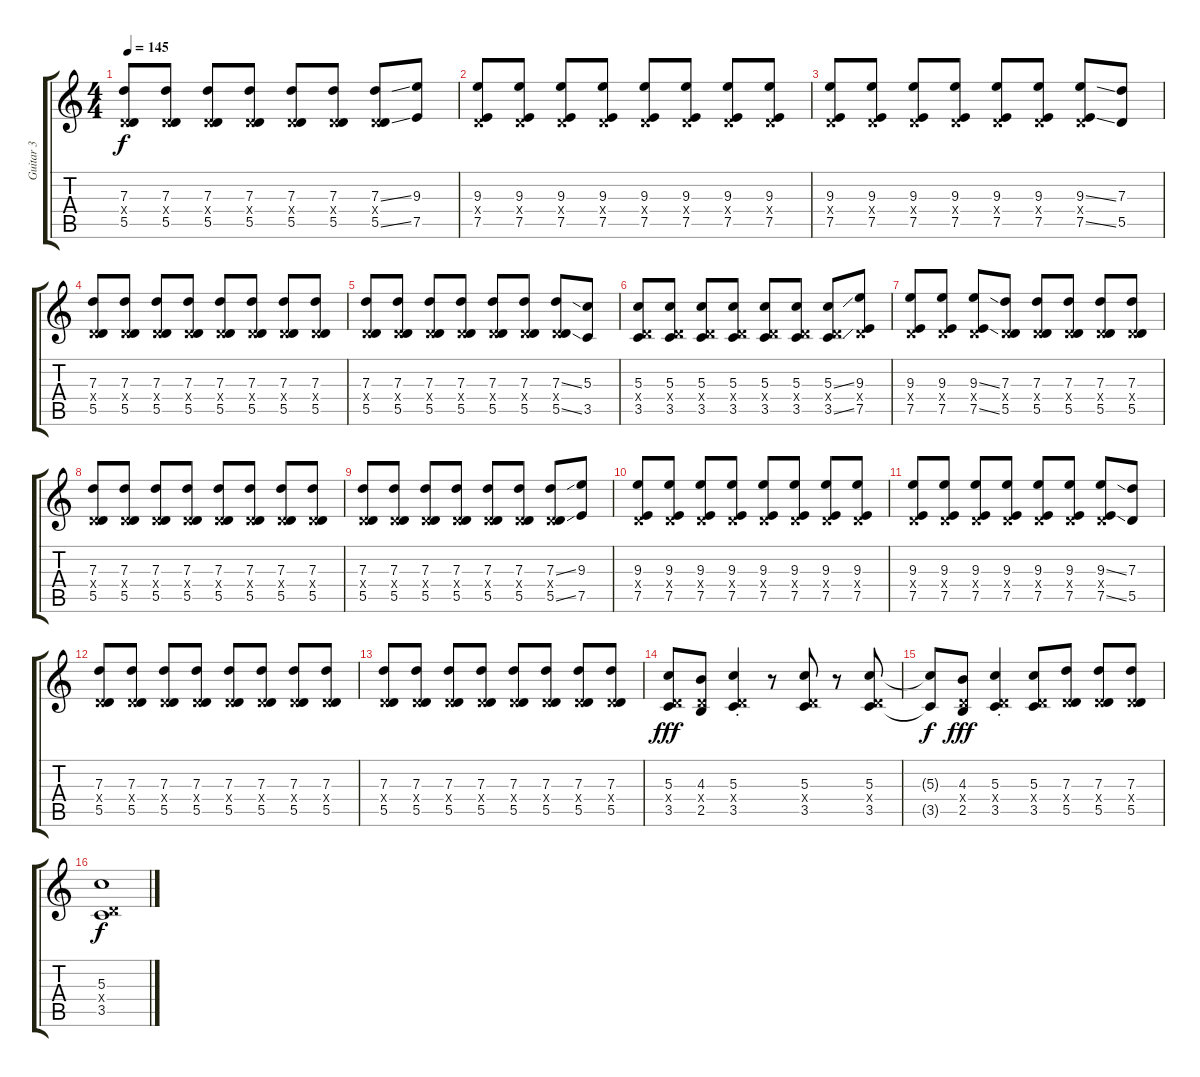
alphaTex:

\track ("Guitar 3" "Guitar 3") {instrument distortionguitar}
\staff {score tabs}
\tuning (E4 B3 G3 D3 A2 E2) {hide}
\ts (4 4)
\tempo 145
\clef g2
\ks c
(7.3 0.4{x} 5.5).8{dy f} (7.3 0.4{x} 5.5).8 (7.3 0.4{x} 5.5).8 (7.3 0.4{x} 5.5).8 (7.3 0.4{x} 5.5).8 (7.3 0.4{x} 5.5).8 (7.3{ss} 0.4{x} 5.5{ss}).8 (9.3 7.5).8 |
(9.3 0.4{x} 7.5).8 (9.3 0.4{x} 7.5).8 (9.3 0.4{x} 7.5).8 (9.3 0.4{x} 7.5).8 (9.3 0.4{x} 7.5).8 (9.3 0.4{x} 7.5).8 (9.3 0.4{x} 7.5).8 (9.3 0.4{x} 7.5).8 |
(9.3 0.4{x} 7.5).8 (9.3 0.4{x} 7.5).8 (9.3 0.4{x} 7.5).8 (9.3 0.4{x} 7.5).8 (9.3 0.4{x} 7.5).8 (9.3 0.4{x} 7.5).8 (9.3{ss} 0.4{x} 7.5{ss}).8 (7.3 5.5).8 |
(7.3 0.4{x} 5.5).8 (7.3 0.4{x} 5.5).8 (7.3 0.4{x} 5.5).8 (7.3 0.4{x} 5.5).8 (7.3 0.4{x} 5.5).8 (7.3 0.4{x} 5.5).8 (7.3 0.4{x} 5.5).8 (7.3 0.4{x} 5.5).8 |
(7.3 0.4{x} 5.5).8 (7.3 0.4{x} 5.5).8 (7.3 0.4{x} 5.5).8 (7.3 0.4{x} 5.5).8 (7.3 0.4{x} 5.5).8 (7.3 0.4{x} 5.5).8 (7.3{ss} 0.4{x} 5.5{ss}).8 (5.3 3.5).8 |
(5.3 0.4{x} 3.5).8 (5.3 0.4{x} 3.5).8 (5.3 0.4{x} 3.5).8 (5.3 0.4{x} 3.5).8 (5.3 0.4{x} 3.5).8 (5.3 0.4{x} 3.5).8 (5.3{ss} 0.4{x} 3.5{ss}).8 (9.3 0.4{x} 7.5).8 |
(9.3 0.4{x} 7.5).8 (9.3 0.4{x} 7.5).8 (9.3{ss} 0.4{x} 7.5{ss}).8 (7.3 0.4{x} 5.5).8 (7.3 0.4{x} 5.5).8 (7.3 0.4{x} 5.5).8 (7.3 0.4{x} 5.5).8 (7.3 0.4{x} 5.5).8 |
(7.3 0.4{x} 5.5).8 (7.3 0.4{x} 5.5).8 (7.3 0.4{x} 5.5).8 (7.3 0.4{x} 5.5).8 (7.3 0.4{x} 5.5).8 (7.3 0.4{x} 5.5).8 (7.3 0.4{x} 5.5).8 (7.3 0.4{x} 5.5).8 |
(7.3 0.4{x} 5.5).8 (7.3 0.4{x} 5.5).8 (7.3 0.4{x} 5.5).8 (7.3 0.4{x} 5.5).8 (7.3 0.4{x} 5.5).8 (7.3 0.4{x} 5.5).8 (7.3{ss} 0.4{x} 5.5{ss}).8 (9.3 7.5).8 |
(9.3 0.4{x} 7.5).8 (9.3 0.4{x} 7.5).8 (9.3 0.4{x} 7.5).8 (9.3 0.4{x} 7.5).8 (9.3 0.4{x} 7.5).8 (9.3 0.4{x} 7.5).8 (9.3 0.4{x} 7.5).8 (9.3 0.4{x} 7.5).8 |
(9.3 0.4{x} 7.5).8 (9.3 0.4{x} 7.5).8 (9.3 0.4{x} 7.5).8 (9.3 0.4{x} 7.5).8 (9.3 0.4{x} 7.5).8 (9.3 0.4{x} 7.5).8 (9.3{ss} 0.4{x} 7.5{ss}).8 (7.3 5.5).8 |
(7.3 0.4{x} 5.5).8 (7.3 0.4{x} 5.5).8 (7.3 0.4{x} 5.5).8 (7.3 0.4{x} 5.5).8 (7.3 0.4{x} 5.5).8 (7.3 0.4{x} 5.5).8 (7.3 0.4{x} 5.5).8 (7.3 0.4{x} 5.5).8 |
(7.3 0.4{x} 5.5).8 (7.3 0.4{x} 5.5).8 (7.3 0.4{x} 5.5).8 (7.3 0.4{x} 5.5).8 (7.3 0.4{x} 5.5).8 (7.3 0.4{x} 5.5).8 (7.3 0.4{x} 5.5).8 (7.3 0.4{x} 5.5).8 |
(5.3 0.4{x} 3.5).8{dy fff} (4.3 0.4{x} 2.5).8 (5.3{st} 0.4{x} 3.5{st}).4 r.8 (5.3 0.4{x} 3.5).8 r.8 (5.3 0.4{x} 3.5).8 |
(5.3{t} 3.5{t}).8{dy f} (4.3 0.4{x} 2.5).8{dy fff} (5.3{st} 0.4{x} 3.5{st}).4 (5.3 0.4{x} 3.5).8 (7.3 0.4{x} 5.5).8 (7.3 0.4{x} 5.5).8 (7.3 0.4{x} 5.5).8 |
(5.3 0.4{x} 3.5).1{dy f}
